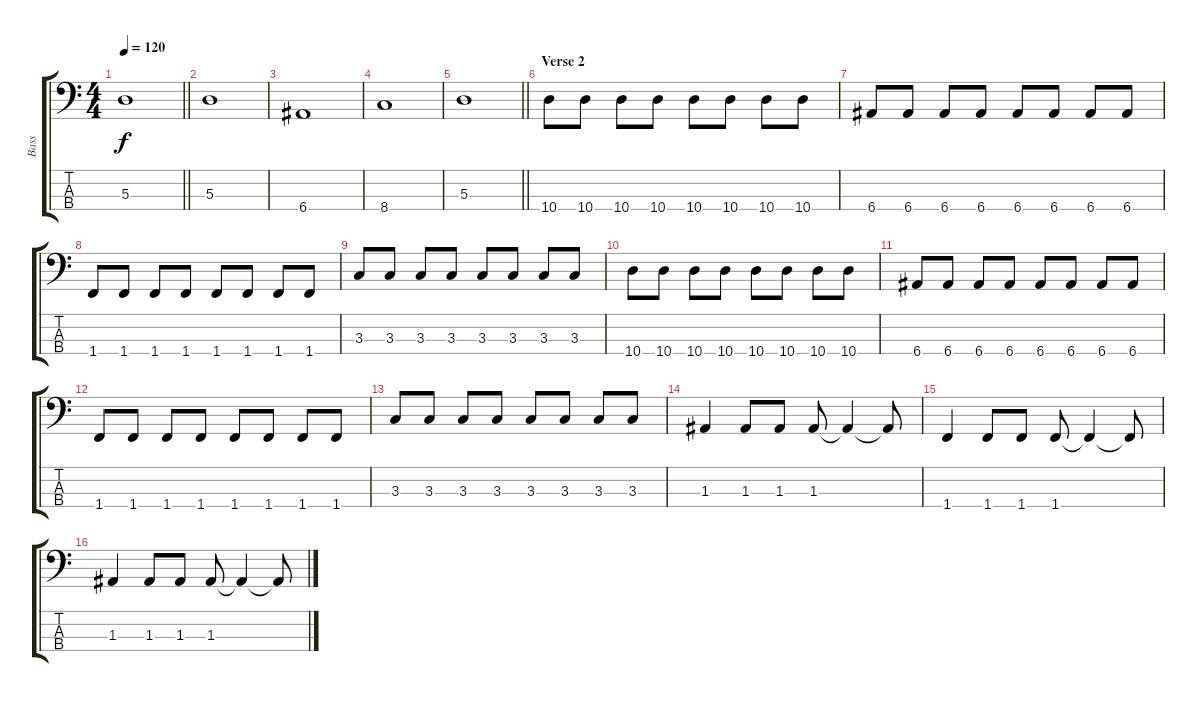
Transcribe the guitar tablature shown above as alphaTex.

\track ("Bass" "Bass") {instrument electricbassfinger}
\staff {score tabs}
\tuning (G2 D2 A1 E1) {hide}
\ts (4 4)
\tempo 120
\clef f4
\barLineRight lightlight
\ks c
5.3.1{dy f} |
5.3.1 |
6.4.1 |
8.4.1 |
\barLineRight lightlight
5.3.1 |
\section ("" "Verse 2")
10.4.8 10.4.8 10.4.8 10.4.8 10.4.8 10.4.8 10.4.8 10.4.8 |
6.4.8 6.4.8 6.4.8 6.4.8 6.4.8 6.4.8 6.4.8 6.4.8 |
1.4.8 1.4.8 1.4.8 1.4.8 1.4.8 1.4.8 1.4.8 1.4.8 |
3.3.8 3.3.8 3.3.8 3.3.8 3.3.8 3.3.8 3.3.8 3.3.8 |
10.4.8 10.4.8 10.4.8 10.4.8 10.4.8 10.4.8 10.4.8 10.4.8 |
6.4.8 6.4.8 6.4.8 6.4.8 6.4.8 6.4.8 6.4.8 6.4.8 |
1.4.8 1.4.8 1.4.8 1.4.8 1.4.8 1.4.8 1.4.8 1.4.8 |
3.3.8 3.3.8 3.3.8 3.3.8 3.3.8 3.3.8 3.3.8 3.3.8 |
1.3.4 1.3.8 1.3.8 1.3.8 1.3{t}.4 1.3{t}.8 |
1.4.4 1.4.8 1.4.8 1.4.8 1.4{t}.4 1.4{t}.8 |
1.3.4 1.3.8 1.3.8 1.3.8 1.3{t}.4 1.3{t}.8
